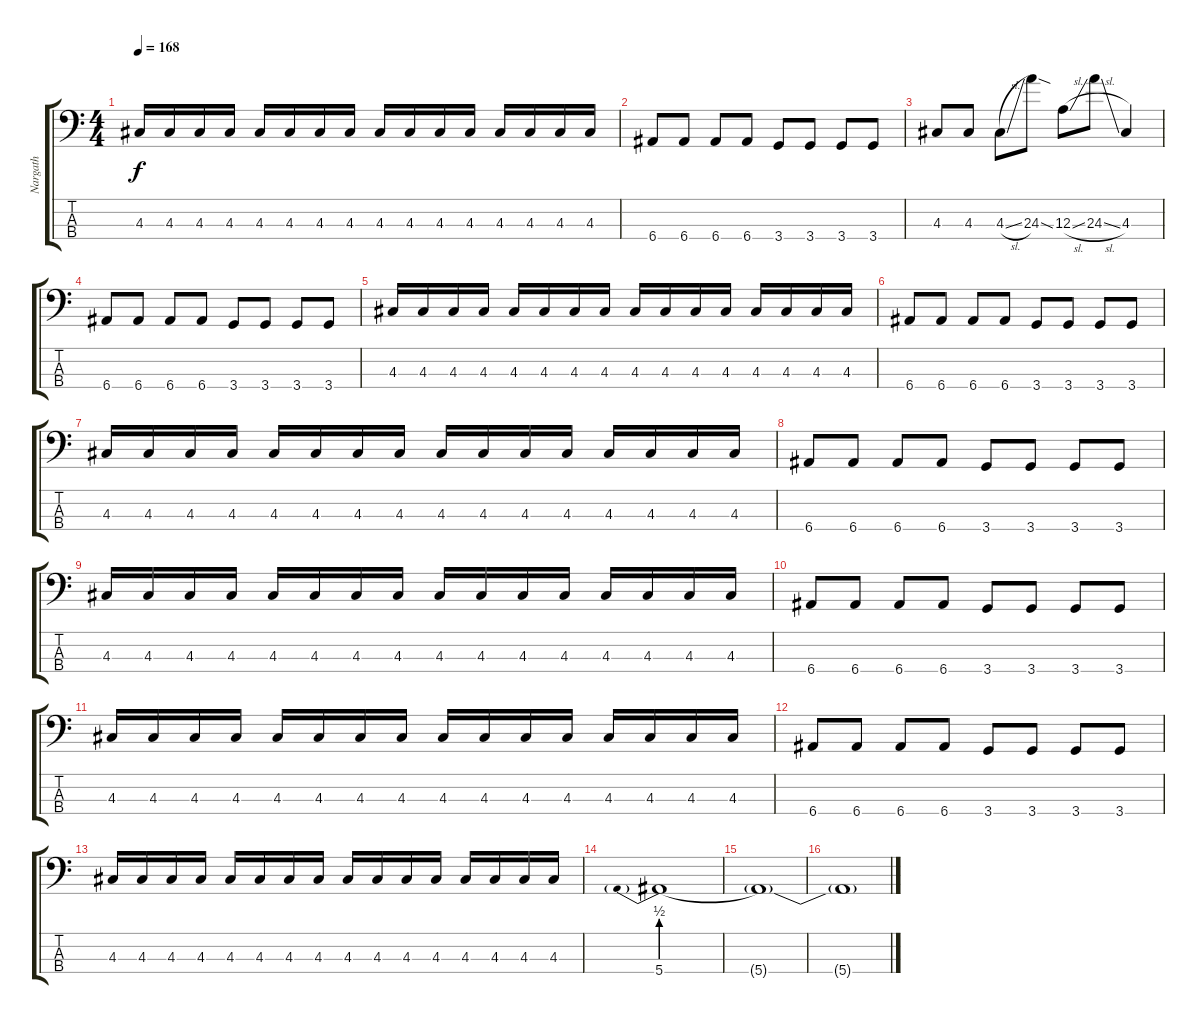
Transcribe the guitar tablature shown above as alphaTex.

\track ("Nargath" "Nargath") {instrument electricbassfinger}
\staff {score tabs}
\tuning (G2 D2 A1 E1) {hide}
\ts (4 4)
\tempo 168
\clef f4
\ks c
4.3.16{dy f} 4.3.16 4.3.16 4.3.16 4.3.16 4.3.16 4.3.16 4.3.16 4.3.16 4.3.16 4.3.16 4.3.16 4.3.16 4.3.16 4.3.16 4.3.16 |
6.4.8 6.4.8 6.4.8 6.4.8 3.4.8 3.4.8 3.4.8 3.4.8 |
4.3.8 4.3.8 4.3{sl}.8 24.3{sod}.8 12.3{sl}.8 24.3{sl}.8 4.3.4 |
6.4.8 6.4.8 6.4.8 6.4.8 3.4.8 3.4.8 3.4.8 3.4.8 |
4.3.16 4.3.16 4.3.16 4.3.16 4.3.16 4.3.16 4.3.16 4.3.16 4.3.16 4.3.16 4.3.16 4.3.16 4.3.16 4.3.16 4.3.16 4.3.16 |
6.4.8 6.4.8 6.4.8 6.4.8 3.4.8 3.4.8 3.4.8 3.4.8 |
4.3.16 4.3.16 4.3.16 4.3.16 4.3.16 4.3.16 4.3.16 4.3.16 4.3.16 4.3.16 4.3.16 4.3.16 4.3.16 4.3.16 4.3.16 4.3.16 |
6.4.8 6.4.8 6.4.8 6.4.8 3.4.8 3.4.8 3.4.8 3.4.8 |
4.3.16 4.3.16 4.3.16 4.3.16 4.3.16 4.3.16 4.3.16 4.3.16 4.3.16 4.3.16 4.3.16 4.3.16 4.3.16 4.3.16 4.3.16 4.3.16 |
6.4.8 6.4.8 6.4.8 6.4.8 3.4.8 3.4.8 3.4.8 3.4.8 |
4.3.16 4.3.16 4.3.16 4.3.16 4.3.16 4.3.16 4.3.16 4.3.16 4.3.16 4.3.16 4.3.16 4.3.16 4.3.16 4.3.16 4.3.16 4.3.16 |
6.4.8 6.4.8 6.4.8 6.4.8 3.4.8 3.4.8 3.4.8 3.4.8 |
4.3.16 4.3.16 4.3.16 4.3.16 4.3.16 4.3.16 4.3.16 4.3.16 4.3.16 4.3.16 4.3.16 4.3.16 4.3.16 4.3.16 4.3.16 4.3.16 |
5.4{be (prebend 0 2 60 2)}.1 |
5.4{t}.1 |
5.4{t}.1
